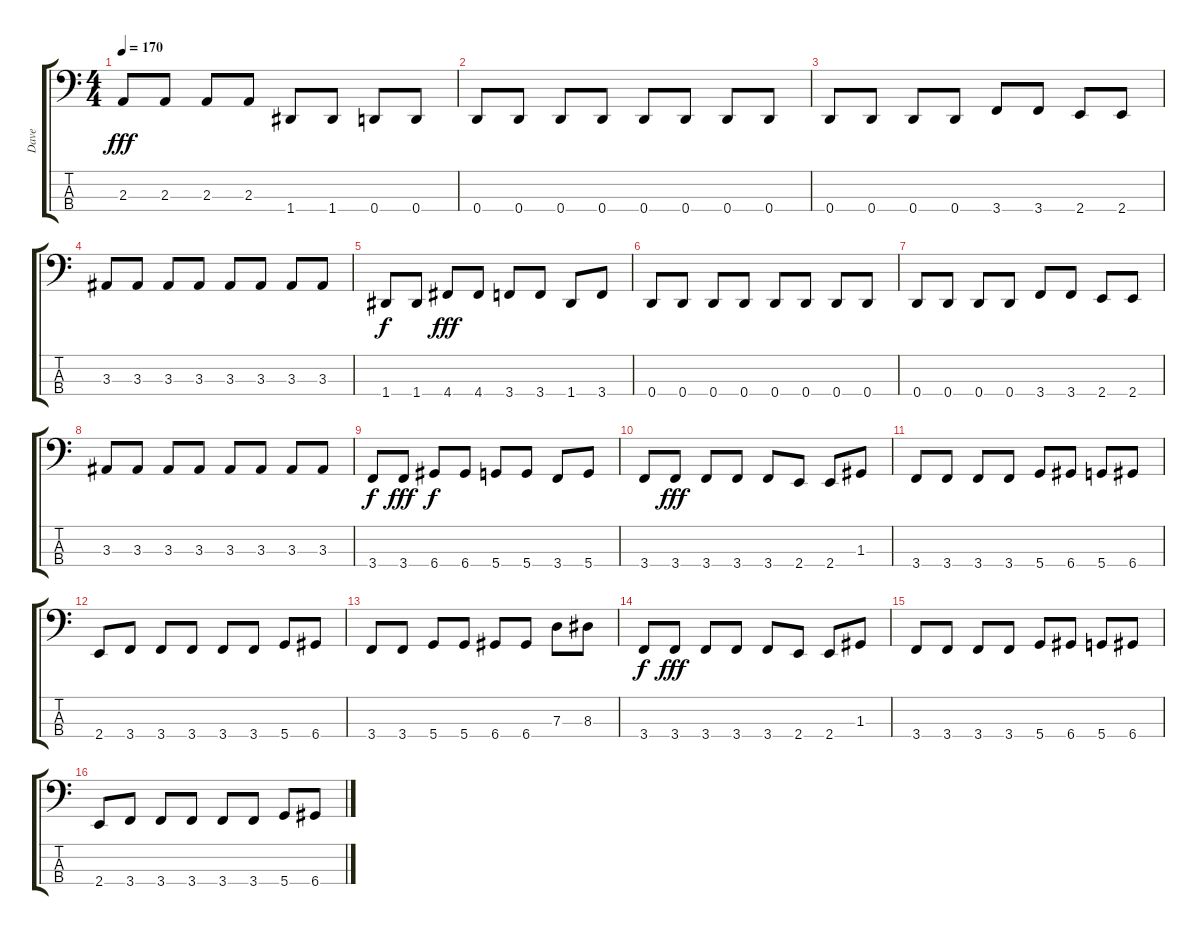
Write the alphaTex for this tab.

\track ("Dave" "Dave") {instrument electricbasspick}
\staff {score tabs}
\tuning (F2 C2 G1 D1) {hide}
\ts (4 4)
\tempo 170
\clef f4
\ks c
2.3.8{dy fff} 2.3.8 2.3.8 2.3.8 1.4.8 1.4.8 0.4.8 0.4.8 |
0.4.8 0.4.8 0.4.8 0.4.8 0.4.8 0.4.8 0.4.8 0.4.8 |
0.4.8 0.4.8 0.4.8 0.4.8 3.4.8 3.4.8 2.4.8 2.4.8 |
3.3.8 3.3.8 3.3.8 3.3.8 3.3.8 3.3.8 3.3.8 3.3.8 |
1.4.8{dy f} 1.4.8 4.4.8{dy fff} 4.4.8 3.4.8 3.4.8 1.4.8 3.4.8 |
0.4.8 0.4.8 0.4.8 0.4.8 0.4.8 0.4.8 0.4.8 0.4.8 |
0.4.8 0.4.8 0.4.8 0.4.8 3.4.8 3.4.8 2.4.8 2.4.8 |
3.3.8 3.3.8 3.3.8 3.3.8 3.3.8 3.3.8 3.3.8 3.3.8 |
3.4.8{dy f} 3.4.8{dy fff} 6.4.8{dy f} 6.4.8 5.4.8 5.4.8 3.4.8 5.4.8 |
3.4.8 3.4.8{dy fff} 3.4.8 3.4.8 3.4.8 2.4.8 2.4.8 1.3.8 |
3.4.8 3.4.8 3.4.8 3.4.8 5.4.8 6.4.8 5.4.8 6.4.8 |
2.4.8 3.4.8 3.4.8 3.4.8 3.4.8 3.4.8 5.4.8 6.4.8 |
3.4.8 3.4.8 5.4.8 5.4.8 6.4.8 6.4.8 7.3.8 8.3.8 |
3.4.8{dy f} 3.4.8{dy fff} 3.4.8 3.4.8 3.4.8 2.4.8 2.4.8 1.3.8 |
3.4.8 3.4.8 3.4.8 3.4.8 5.4.8 6.4.8 5.4.8 6.4.8 |
2.4.8 3.4.8 3.4.8 3.4.8 3.4.8 3.4.8 5.4.8 6.4.8
